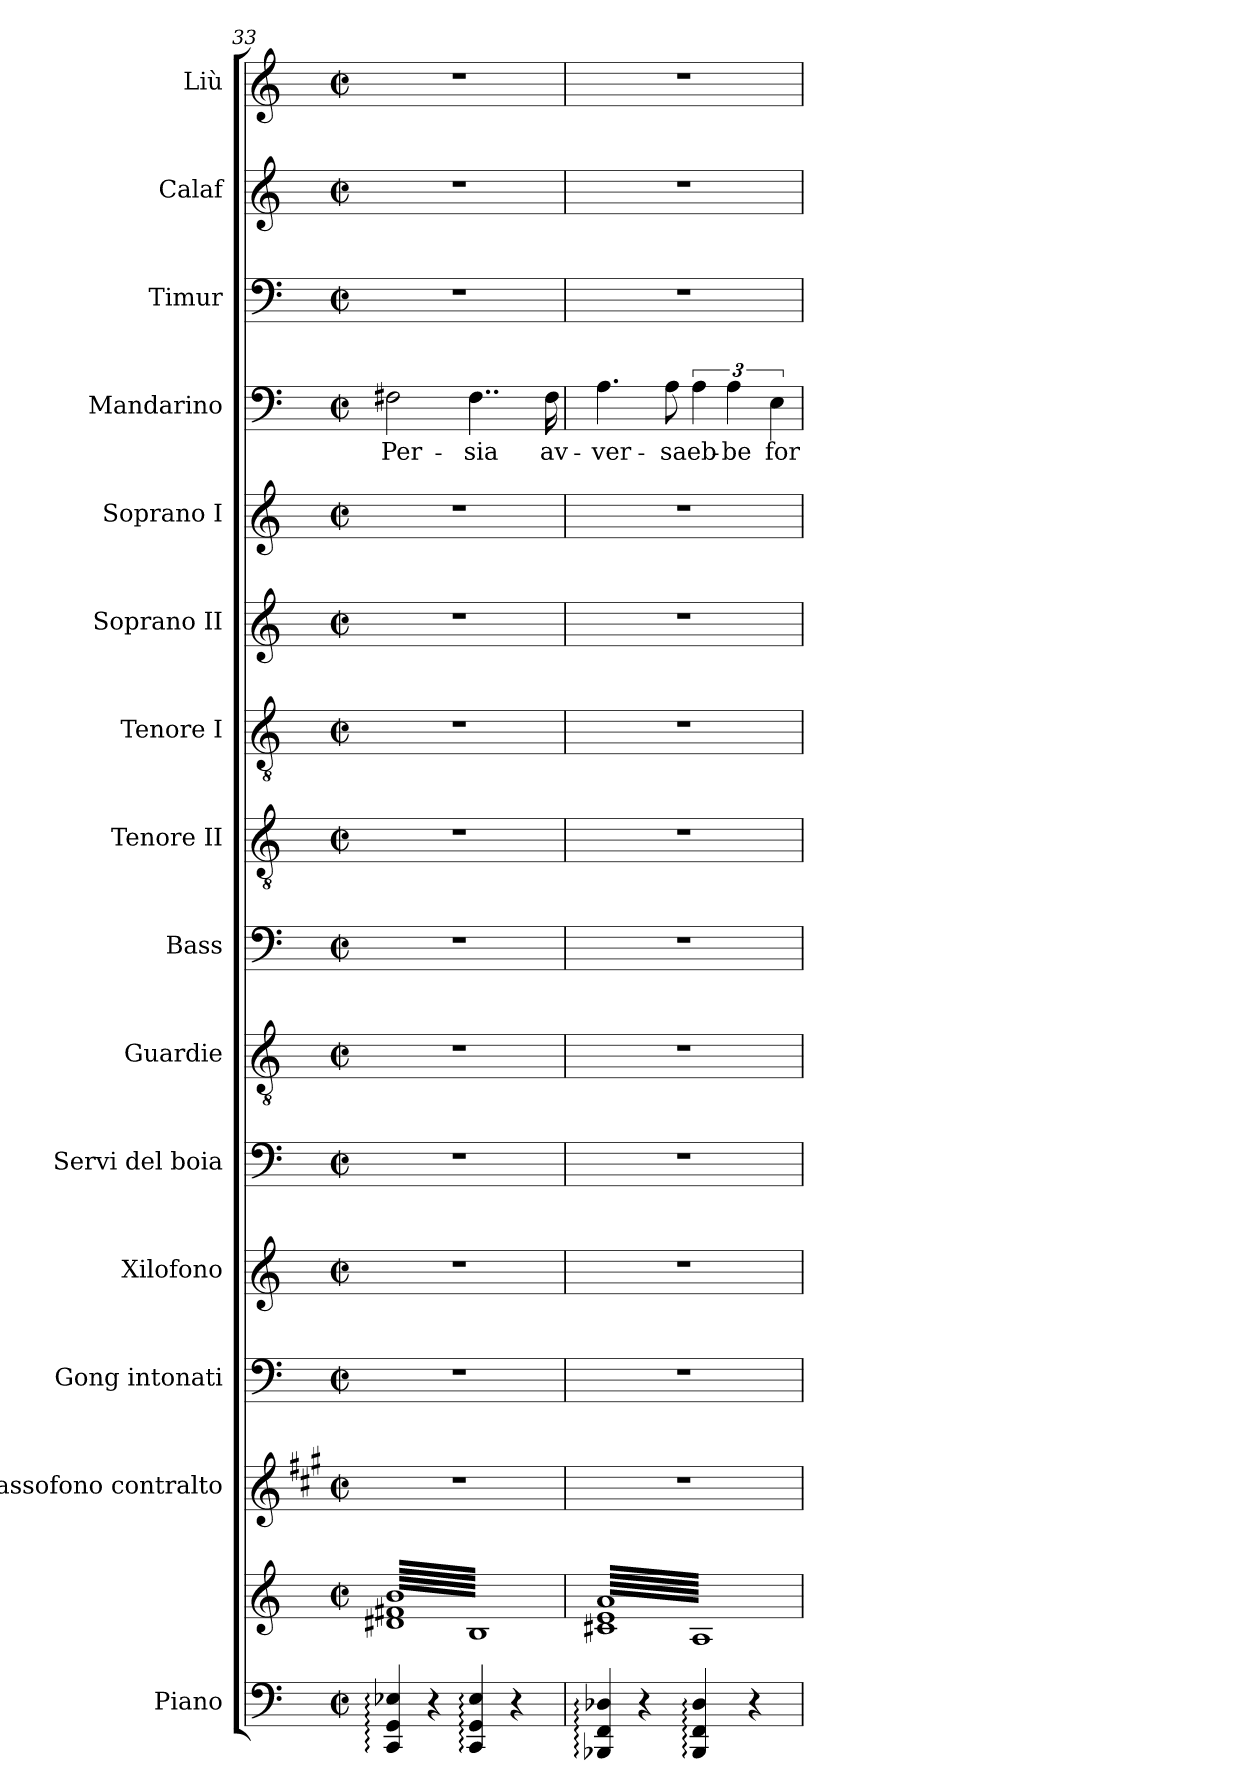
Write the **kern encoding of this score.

**kern	**kern	**kern	**kern	**kern	**kern	**kern	**kern	**kern	**kern	**kern	**kern	**kern	**text	**kern	**kern	**kern
*part15	*part15	*part14	*part13	*part12	*part11	*part10	*part9	*part8	*part7	*part6	*part5	*part4	*part4	*part3	*part2	*part1
*staff16	*staff15	*staff14	*staff13	*staff12	*staff11	*staff10	*staff9	*staff8	*staff7	*staff6	*staff5	*staff4	*staff4	*staff3	*staff2	*staff1
*I"Piano	*	*I"Sassofono contralto	*I"Gong intonati	*I"Xilofono	*I"Servi del boia	*I"Guardie	*I"Bass	*I"Tenore II	*I"Tenore I	*I"Soprano II	*I"Soprano I	*I"Mandarino	*	*I"Timur	*I"Calaf	*I"Liù
*I'Pno.	*	*	*I'Gong int.	*I'Xil.	*I'Ser.B.	*I'G.	*I'B.	*I'T. II	*I'T. I	*I'S. II	*I'S. I	*I'M.	*	*I'T.	*I'C.	*I'L.
!!LO:LB:g=z
*clefF4	*clefG2	*clefG2	*clefF4	*clefG2	*clefF4	*clefGv2	*clefF4	*clefGv2	*clefGv2	*clefG2	*clefG2	*clefF4	*	*clefF4	*clefG2	*clefG2
*	*	*ITrd5c9	*	*ITrd-7c-12	*	*	*	*	*	*	*	*	*	*	*	*
*k[]	*k[]	*k[]	*k[]	*k[]	*k[]	*k[]	*k[]	*k[]	*k[]	*k[]	*k[]	*k[]	*	*k[]	*k[]	*k[]
*M2/2	*M2/2	*M2/2	*M2/2	*M2/2	*M2/2	*M2/2	*M2/2	*M2/2	*M2/2	*M2/2	*M2/2	*M2/2	*	*M2/2	*M2/2	*M2/2
*met(c|)	*met(c|)	*met(c|)	*met(c|)	*met(c|)	*met(c|)	*met(c|)	*met(c|)	*met(c|)	*met(c|)	*met(c|)	*met(c|)	*met(c|)	*	*met(c|)	*met(c|)	*met(c|)
=33	=33	=33	=33	=33	=33	=33	=33	=33	=33	=33	=33	=33	=33	=33	=33	=33
!	!	!	!	!	!	!	!	!	!	!	!	!	!LO:LY:b	!	!	!
*	*tremolo	*	*	*	*	*	*	*	*	*	*	*	*	*	*	*
4CC/: 4GG/: 4E-X/:	64d#X 64f#X 64bLLLL	1r	1r	1r	1r	1r	1r	1r	1r	1r	1r	2F#X\	Per-	1r	1r	1r
.	64B	.	.	.	.	.	.	.	.	.	.	.	.	.	.	.
.	64d#X 64f#X 64b	.	.	.	.	.	.	.	.	.	.	.	.	.	.	.
.	64B	.	.	.	.	.	.	.	.	.	.	.	.	.	.	.
.	64d#X 64f#X 64b	.	.	.	.	.	.	.	.	.	.	.	.	.	.	.
.	64B	.	.	.	.	.	.	.	.	.	.	.	.	.	.	.
.	64d#X 64f#X 64b	.	.	.	.	.	.	.	.	.	.	.	.	.	.	.
.	64B	.	.	.	.	.	.	.	.	.	.	.	.	.	.	.
.	64d#X 64f#X 64b	.	.	.	.	.	.	.	.	.	.	.	.	.	.	.
.	64B	.	.	.	.	.	.	.	.	.	.	.	.	.	.	.
.	64d#X 64f#X 64b	.	.	.	.	.	.	.	.	.	.	.	.	.	.	.
.	64B	.	.	.	.	.	.	.	.	.	.	.	.	.	.	.
.	64d#X 64f#X 64b	.	.	.	.	.	.	.	.	.	.	.	.	.	.	.
.	64B	.	.	.	.	.	.	.	.	.	.	.	.	.	.	.
.	64d#X 64f#X 64b	.	.	.	.	.	.	.	.	.	.	.	.	.	.	.
.	64B	.	.	.	.	.	.	.	.	.	.	.	.	.	.	.
4r	64d#X 64f#X 64b	.	.	.	.	.	.	.	.	.	.	.	.	.	.	.
.	64B	.	.	.	.	.	.	.	.	.	.	.	.	.	.	.
.	64d#X 64f#X 64b	.	.	.	.	.	.	.	.	.	.	.	.	.	.	.
.	64B	.	.	.	.	.	.	.	.	.	.	.	.	.	.	.
.	64d#X 64f#X 64b	.	.	.	.	.	.	.	.	.	.	.	.	.	.	.
.	64B	.	.	.	.	.	.	.	.	.	.	.	.	.	.	.
.	64d#X 64f#X 64b	.	.	.	.	.	.	.	.	.	.	.	.	.	.	.
.	64B	.	.	.	.	.	.	.	.	.	.	.	.	.	.	.
.	64d#X 64f#X 64b	.	.	.	.	.	.	.	.	.	.	.	.	.	.	.
.	64B	.	.	.	.	.	.	.	.	.	.	.	.	.	.	.
.	64d#X 64f#X 64b	.	.	.	.	.	.	.	.	.	.	.	.	.	.	.
.	64B	.	.	.	.	.	.	.	.	.	.	.	.	.	.	.
.	64d#X 64f#X 64b	.	.	.	.	.	.	.	.	.	.	.	.	.	.	.
.	64B	.	.	.	.	.	.	.	.	.	.	.	.	.	.	.
.	64d#X 64f#X 64b	.	.	.	.	.	.	.	.	.	.	.	.	.	.	.
.	64B	.	.	.	.	.	.	.	.	.	.	.	.	.	.	.
!	!	!	!	!	!	!	!	!	!	!	!	!	!LO:LY:b	!	!	!
4CC/: 4GG/: 4E-/:	64d#X 64f#X 64b	.	.	.	.	.	.	.	.	.	.	4..F#\	-sia	.	.	.
.	64B	.	.	.	.	.	.	.	.	.	.	.	.	.	.	.
.	64d#X 64f#X 64b	.	.	.	.	.	.	.	.	.	.	.	.	.	.	.
.	64B	.	.	.	.	.	.	.	.	.	.	.	.	.	.	.
.	64d#X 64f#X 64b	.	.	.	.	.	.	.	.	.	.	.	.	.	.	.
.	64B	.	.	.	.	.	.	.	.	.	.	.	.	.	.	.
.	64d#X 64f#X 64b	.	.	.	.	.	.	.	.	.	.	.	.	.	.	.
.	64B	.	.	.	.	.	.	.	.	.	.	.	.	.	.	.
.	64d#X 64f#X 64b	.	.	.	.	.	.	.	.	.	.	.	.	.	.	.
.	64B	.	.	.	.	.	.	.	.	.	.	.	.	.	.	.
.	64d#X 64f#X 64b	.	.	.	.	.	.	.	.	.	.	.	.	.	.	.
.	64B	.	.	.	.	.	.	.	.	.	.	.	.	.	.	.
.	64d#X 64f#X 64b	.	.	.	.	.	.	.	.	.	.	.	.	.	.	.
.	64B	.	.	.	.	.	.	.	.	.	.	.	.	.	.	.
.	64d#X 64f#X 64b	.	.	.	.	.	.	.	.	.	.	.	.	.	.	.
.	64B	.	.	.	.	.	.	.	.	.	.	.	.	.	.	.
4r	64d#X 64f#X 64b	.	.	.	.	.	.	.	.	.	.	.	.	.	.	.
.	64B	.	.	.	.	.	.	.	.	.	.	.	.	.	.	.
.	64d#X 64f#X 64b	.	.	.	.	.	.	.	.	.	.	.	.	.	.	.
.	64B	.	.	.	.	.	.	.	.	.	.	.	.	.	.	.
.	64d#X 64f#X 64b	.	.	.	.	.	.	.	.	.	.	.	.	.	.	.
.	64B	.	.	.	.	.	.	.	.	.	.	.	.	.	.	.
.	64d#X 64f#X 64b	.	.	.	.	.	.	.	.	.	.	.	.	.	.	.
.	64B	.	.	.	.	.	.	.	.	.	.	.	.	.	.	.
.	64d#X 64f#X 64b	.	.	.	.	.	.	.	.	.	.	.	.	.	.	.
.	64B	.	.	.	.	.	.	.	.	.	.	.	.	.	.	.
.	64d#X 64f#X 64b	.	.	.	.	.	.	.	.	.	.	.	.	.	.	.
.	64B	.	.	.	.	.	.	.	.	.	.	.	.	.	.	.
!	!	!	!	!	!	!	!	!	!	!	!	!	!LO:LY:b	!	!	!
.	64d#X 64f#X 64b	.	.	.	.	.	.	.	.	.	.	16F#\	av-	.	.	.
.	64B	.	.	.	.	.	.	.	.	.	.	.	.	.	.	.
.	64d#X 64f#X 64b	.	.	.	.	.	.	.	.	.	.	.	.	.	.	.
.	64BJJJJ	.	.	.	.	.	.	.	.	.	.	.	.	.	.	.
=34	=34	=34	=34	=34	=34	=34	=34	=34	=34	=34	=34	=34	=34	=34	=34	=34
!	!	!	!	!	!	!	!	!	!	!	!	!	!LO:LY:b	!	!	!
4BBB-X/: 4FF/: 4D-X/:	64c#X 64e 64aLLLL	1r	1r	1r	1r	1r	1r	1r	1r	1r	1r	4.A\	-ver-	1r	1r	1r
.	64A	.	.	.	.	.	.	.	.	.	.	.	.	.	.	.
.	64c#X 64e 64a	.	.	.	.	.	.	.	.	.	.	.	.	.	.	.
.	64A	.	.	.	.	.	.	.	.	.	.	.	.	.	.	.
.	64c#X 64e 64a	.	.	.	.	.	.	.	.	.	.	.	.	.	.	.
.	64A	.	.	.	.	.	.	.	.	.	.	.	.	.	.	.
.	64c#X 64e 64a	.	.	.	.	.	.	.	.	.	.	.	.	.	.	.
.	64A	.	.	.	.	.	.	.	.	.	.	.	.	.	.	.
.	64c#X 64e 64a	.	.	.	.	.	.	.	.	.	.	.	.	.	.	.
.	64A	.	.	.	.	.	.	.	.	.	.	.	.	.	.	.
.	64c#X 64e 64a	.	.	.	.	.	.	.	.	.	.	.	.	.	.	.
.	64A	.	.	.	.	.	.	.	.	.	.	.	.	.	.	.
.	64c#X 64e 64a	.	.	.	.	.	.	.	.	.	.	.	.	.	.	.
.	64A	.	.	.	.	.	.	.	.	.	.	.	.	.	.	.
.	64c#X 64e 64a	.	.	.	.	.	.	.	.	.	.	.	.	.	.	.
.	64A	.	.	.	.	.	.	.	.	.	.	.	.	.	.	.
4r	64c#X 64e 64a	.	.	.	.	.	.	.	.	.	.	.	.	.	.	.
.	64A	.	.	.	.	.	.	.	.	.	.	.	.	.	.	.
.	64c#X 64e 64a	.	.	.	.	.	.	.	.	.	.	.	.	.	.	.
.	64A	.	.	.	.	.	.	.	.	.	.	.	.	.	.	.
.	64c#X 64e 64a	.	.	.	.	.	.	.	.	.	.	.	.	.	.	.
.	64A	.	.	.	.	.	.	.	.	.	.	.	.	.	.	.
.	64c#X 64e 64a	.	.	.	.	.	.	.	.	.	.	.	.	.	.	.
.	64A	.	.	.	.	.	.	.	.	.	.	.	.	.	.	.
!	!	!	!	!	!	!	!	!	!	!	!	!	!LO:LY:b	!	!	!
.	64c#X 64e 64a	.	.	.	.	.	.	.	.	.	.	8A\	-sa	.	.	.
.	64A	.	.	.	.	.	.	.	.	.	.	.	.	.	.	.
.	64c#X 64e 64a	.	.	.	.	.	.	.	.	.	.	.	.	.	.	.
.	64A	.	.	.	.	.	.	.	.	.	.	.	.	.	.	.
.	64c#X 64e 64a	.	.	.	.	.	.	.	.	.	.	.	.	.	.	.
.	64A	.	.	.	.	.	.	.	.	.	.	.	.	.	.	.
.	64c#X 64e 64a	.	.	.	.	.	.	.	.	.	.	.	.	.	.	.
.	64A	.	.	.	.	.	.	.	.	.	.	.	.	.	.	.
!	!	!	!	!	!	!	!	!	!	!	!	!	!LO:LY:b	!	!	!
4BBB-/: 4FF/: 4D-/:	64c#X 64e 64a	.	.	.	.	.	.	.	.	.	.	6A\	eb-	.	.	.
.	64A	.	.	.	.	.	.	.	.	.	.	.	.	.	.	.
.	64c#X 64e 64a	.	.	.	.	.	.	.	.	.	.	.	.	.	.	.
.	64A	.	.	.	.	.	.	.	.	.	.	.	.	.	.	.
.	64c#X 64e 64a	.	.	.	.	.	.	.	.	.	.	.	.	.	.	.
.	64A	.	.	.	.	.	.	.	.	.	.	.	.	.	.	.
.	64c#X 64e 64a	.	.	.	.	.	.	.	.	.	.	.	.	.	.	.
.	64A	.	.	.	.	.	.	.	.	.	.	.	.	.	.	.
.	64c#X 64e 64a	.	.	.	.	.	.	.	.	.	.	.	.	.	.	.
.	64A	.	.	.	.	.	.	.	.	.	.	.	.	.	.	.
.	64c#X 64e 64a	.	.	.	.	.	.	.	.	.	.	.	.	.	.	.
!	!	!	!	!	!	!	!	!	!	!	!	!	!LO:LY:b	!	!	!
.	.	.	.	.	.	.	.	.	.	.	.	6A\	-be	.	.	.
.	64A	.	.	.	.	.	.	.	.	.	.	.	.	.	.	.
.	64c#X 64e 64a	.	.	.	.	.	.	.	.	.	.	.	.	.	.	.
.	64A	.	.	.	.	.	.	.	.	.	.	.	.	.	.	.
.	64c#X 64e 64a	.	.	.	.	.	.	.	.	.	.	.	.	.	.	.
.	64A	.	.	.	.	.	.	.	.	.	.	.	.	.	.	.
4r	64c#X 64e 64a	.	.	.	.	.	.	.	.	.	.	.	.	.	.	.
.	64A	.	.	.	.	.	.	.	.	.	.	.	.	.	.	.
.	64c#X 64e 64a	.	.	.	.	.	.	.	.	.	.	.	.	.	.	.
.	64A	.	.	.	.	.	.	.	.	.	.	.	.	.	.	.
.	64c#X 64e 64a	.	.	.	.	.	.	.	.	.	.	.	.	.	.	.
.	64A	.	.	.	.	.	.	.	.	.	.	.	.	.	.	.
!	!	!	!	!	!	!	!	!	!	!	!	!	!LO:LY:b	!	!	!
.	.	.	.	.	.	.	.	.	.	.	.	6E\	for-	.	.	.
.	64c#X 64e 64a	.	.	.	.	.	.	.	.	.	.	.	.	.	.	.
.	64A	.	.	.	.	.	.	.	.	.	.	.	.	.	.	.
.	64c#X 64e 64a	.	.	.	.	.	.	.	.	.	.	.	.	.	.	.
.	64A	.	.	.	.	.	.	.	.	.	.	.	.	.	.	.
.	64c#X 64e 64a	.	.	.	.	.	.	.	.	.	.	.	.	.	.	.
.	64A	.	.	.	.	.	.	.	.	.	.	.	.	.	.	.
.	64c#X 64e 64a	.	.	.	.	.	.	.	.	.	.	.	.	.	.	.
.	64A	.	.	.	.	.	.	.	.	.	.	.	.	.	.	.
.	64c#X 64e 64a	.	.	.	.	.	.	.	.	.	.	.	.	.	.	.
.	64AJJJJ	.	.	.	.	.	.	.	.	.	.	.	.	.	.	.
*	*Xtremolo	*	*	*	*	*	*	*	*	*	*	*	*	*	*	*
.	.	.	.	.	.	.	.	.	.	.	.	.	.	.	.	.
.	.	.	.	.	.	.	.	.	.	.	.	.	.	.	.	.
.	.	.	.	.	.	.	.	.	.	.	.	.	.	.	.	.
.	.	.	.	.	.	.	.	.	.	.	.	.	.	.	.	.
.	.	.	.	.	.	.	.	.	.	.	.	.	.	.	.	.
.	.	.	.	.	.	.	.	.	.	.	.	.	.	.	.	.
.	.	.	.	.	.	.	.	.	.	.	.	.	.	.	.	.
.	.	.	.	.	.	.	.	.	.	.	.	.	.	.	.	.
.	.	.	.	.	.	.	.	.	.	.	.	.	.	.	.	.
.	.	.	.	.	.	.	.	.	.	.	.	.	.	.	.	.
.	.	.	.	.	.	.	.	.	.	.	.	.	.	.	.	.
.	.	.	.	.	.	.	.	.	.	.	.	.	.	.	.	.
.	.	.	.	.	.	.	.	.	.	.	.	.	.	.	.	.
.	.	.	.	.	.	.	.	.	.	.	.	.	.	.	.	.
.	.	.	.	.	.	.	.	.	.	.	.	.	.	.	.	.
.	.	.	.	.	.	.	.	.	.	.	.	.	.	.	.	.
.	.	.	.	.	.	.	.	.	.	.	.	.	.	.	.	.
.	.	.	.	.	.	.	.	.	.	.	.	.	.	.	.	.
.	.	.	.	.	.	.	.	.	.	.	.	.	.	.	.	.
.	.	.	.	.	.	.	.	.	.	.	.	.	.	.	.	.
.	.	.	.	.	.	.	.	.	.	.	.	.	.	.	.	.
.	.	.	.	.	.	.	.	.	.	.	.	.	.	.	.	.
.	.	.	.	.	.	.	.	.	.	.	.	.	.	.	.	.
.	.	.	.	.	.	.	.	.	.	.	.	.	.	.	.	.
.	.	.	.	.	.	.	.	.	.	.	.	.	.	.	.	.
.	.	.	.	.	.	.	.	.	.	.	.	.	.	.	.	.
.	.	.	.	.	.	.	.	.	.	.	.	.	.	.	.	.
.	.	.	.	.	.	.	.	.	.	.	.	.	.	.	.	.
.	.	.	.	.	.	.	.	.	.	.	.	.	.	.	.	.
.	.	.	.	.	.	.	.	.	.	.	.	.	.	.	.	.
.	.	.	.	.	.	.	.	.	.	.	.	.	.	.	.	.
.	.	.	.	.	.	.	.	.	.	.	.	.	.	.	.	.
=	=	=	=	=	=	=	=	=	=	=	=	=	=	=	=	=
*-	*-	*-	*-	*-	*-	*-	*-	*-	*-	*-	*-	*-	*-	*-	*-	*-
